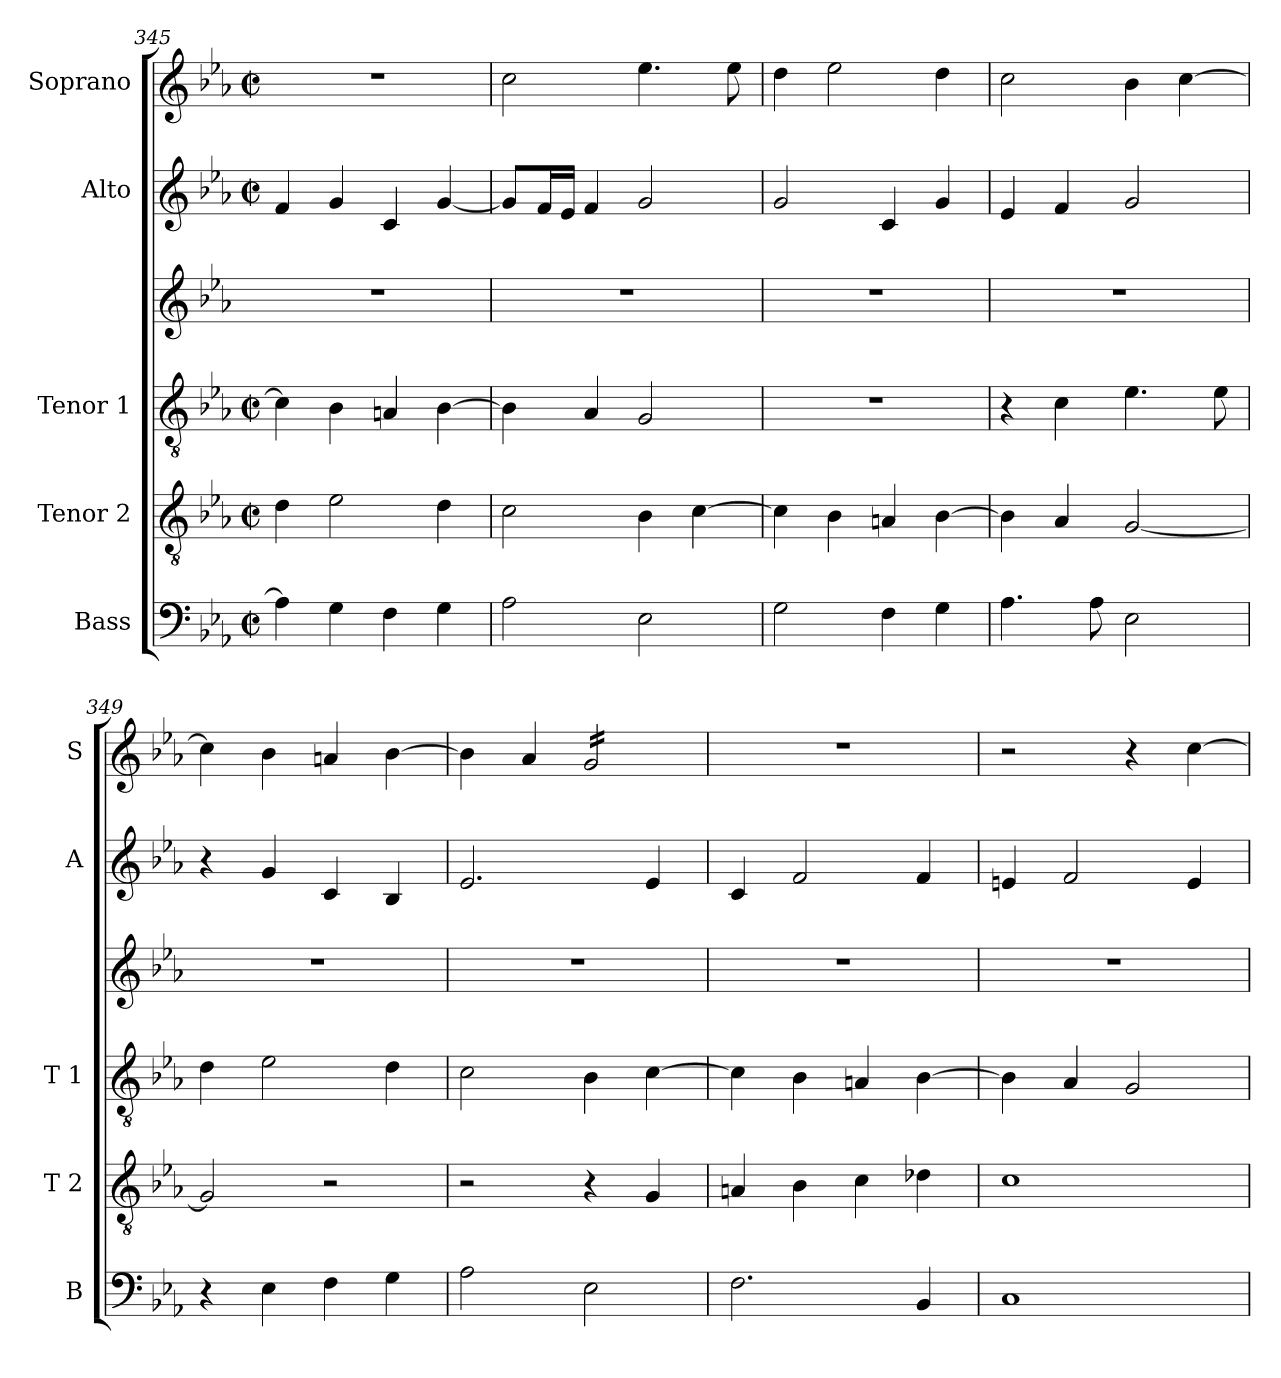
**kern	**kern	**kern	**kern	**kern	**kern
*part6	*part5	*part4	*part3	*part2	*part1
*staff6	*staff5	*staff4	*staff3	*staff2	*staff1
*I"Bass	*I"Tenor 2	*I"Tenor 1	*	*I"Alto	*I"Soprano
*I'B	*I'T 2	*I'T 1	*	*I'A	*I'S
!!LO:LB:g=z
*clefF4	*clefGv2	*clefGv2	*clefG2	*clefG2	*clefG2
*k[b-e-a-]	*k[b-e-a-]	*k[b-e-a-]	*k[b-e-a-]	*k[b-e-a-]	*k[b-e-a-]
*E-:	*E-:	*E-:	*E-:	*E-:	*E-:
*M2/2	*M2/2	*M2/2	*	*M2/2	*M2/2
*met(c|)	*met(c|)	*met(c|)	*	*met(c|)	*met(c|)
=345	=345	=345	=345	=345	=345
4A-\]	4d\	4c\]	1r	4f/	1r
4G\	2e-\	4B-\	.	4g/	.
4F\	.	4An/	.	4c/	.
4G\	4d\	[>4B-\	.	[<4g/	.
=346	=346	=346	=346	=346	=346
2A-\	2c\	4B-\]	1r	8g/L]	2cc\
.	.	.	.	16f/L	.
.	.	.	.	16e-/JJ	.
.	.	4A-/	.	4f/	.
2E-\	4B-\	2G/	.	2g/	4.ee-\
.	[>4c\	.	.	.	.
.	.	.	.	.	8ee-\
=347	=347	=347	=347	=347	=347
2G\	4c\]	1r	1r	2g/	4dd\
.	4B-\	.	.	.	2ee-\
4F\	4An/	.	.	4c/	.
4G\	[>4B-\	.	.	4g/	4dd\
=348	=348	=348	=348	=348	=348
4.A-\	4B-\]	4r	1r	4e-/	2cc\
.	4A-/	4c\	.	4f/	.
8A-\	.	.	.	.	.
2E-\	[<2G/	4.e-\	.	2g/	4b-\
.	.	.	.	.	[>4cc\
.	.	8e-\	.	.	.
=349	=349	=349	=349	=349	=349
4r	2G/]	4d\	1r	4r	4cc\]
4E-\	.	2e-\	.	4g/	4b-\
4F\	2r	.	.	4c/	4an/
4G\	.	4d\	.	4B-/	[>4b-\
=350	=350	=350	=350	=350	=350
2A-\	2r	2c\	1r	2.e-/	4b-\]
.	.	.	.	.	4a-/
*	*	*	*	*	*tremolo
2E-\	4r	4B-\	.	.	16g/LL
.	.	.	.	.	16g/
.	.	.	.	.	16g/
.	.	.	.	.	16g/
.	4G/	[<4c\	.	4e-/	16g/
.	.	.	.	.	16g/
.	.	.	.	.	16g/
.	.	.	.	.	16g/JJ
*	*	*	*	*	*Xtremolo
!!LO:LB:g=z
=351	=351	=351	=351	=351	=351
2.F\	4An/	4c\]	1r	4c/	1r
.	4B-\	4B-\	.	2f/	.
.	4c\	4An/	.	.	.
4BB-/	4d-X\	[>4B-\	.	4f/	.
=352	=352	=352	=352	=352	=352
1C	1c	4B-\]	1r	4en/	2r
.	.	4A-/	.	2f/	.
.	.	2G/	.	.	4r
.	.	.	.	4e/	[>4cc\
=	=	=	=	=	=
*-	*-	*-	*-	*-	*-
